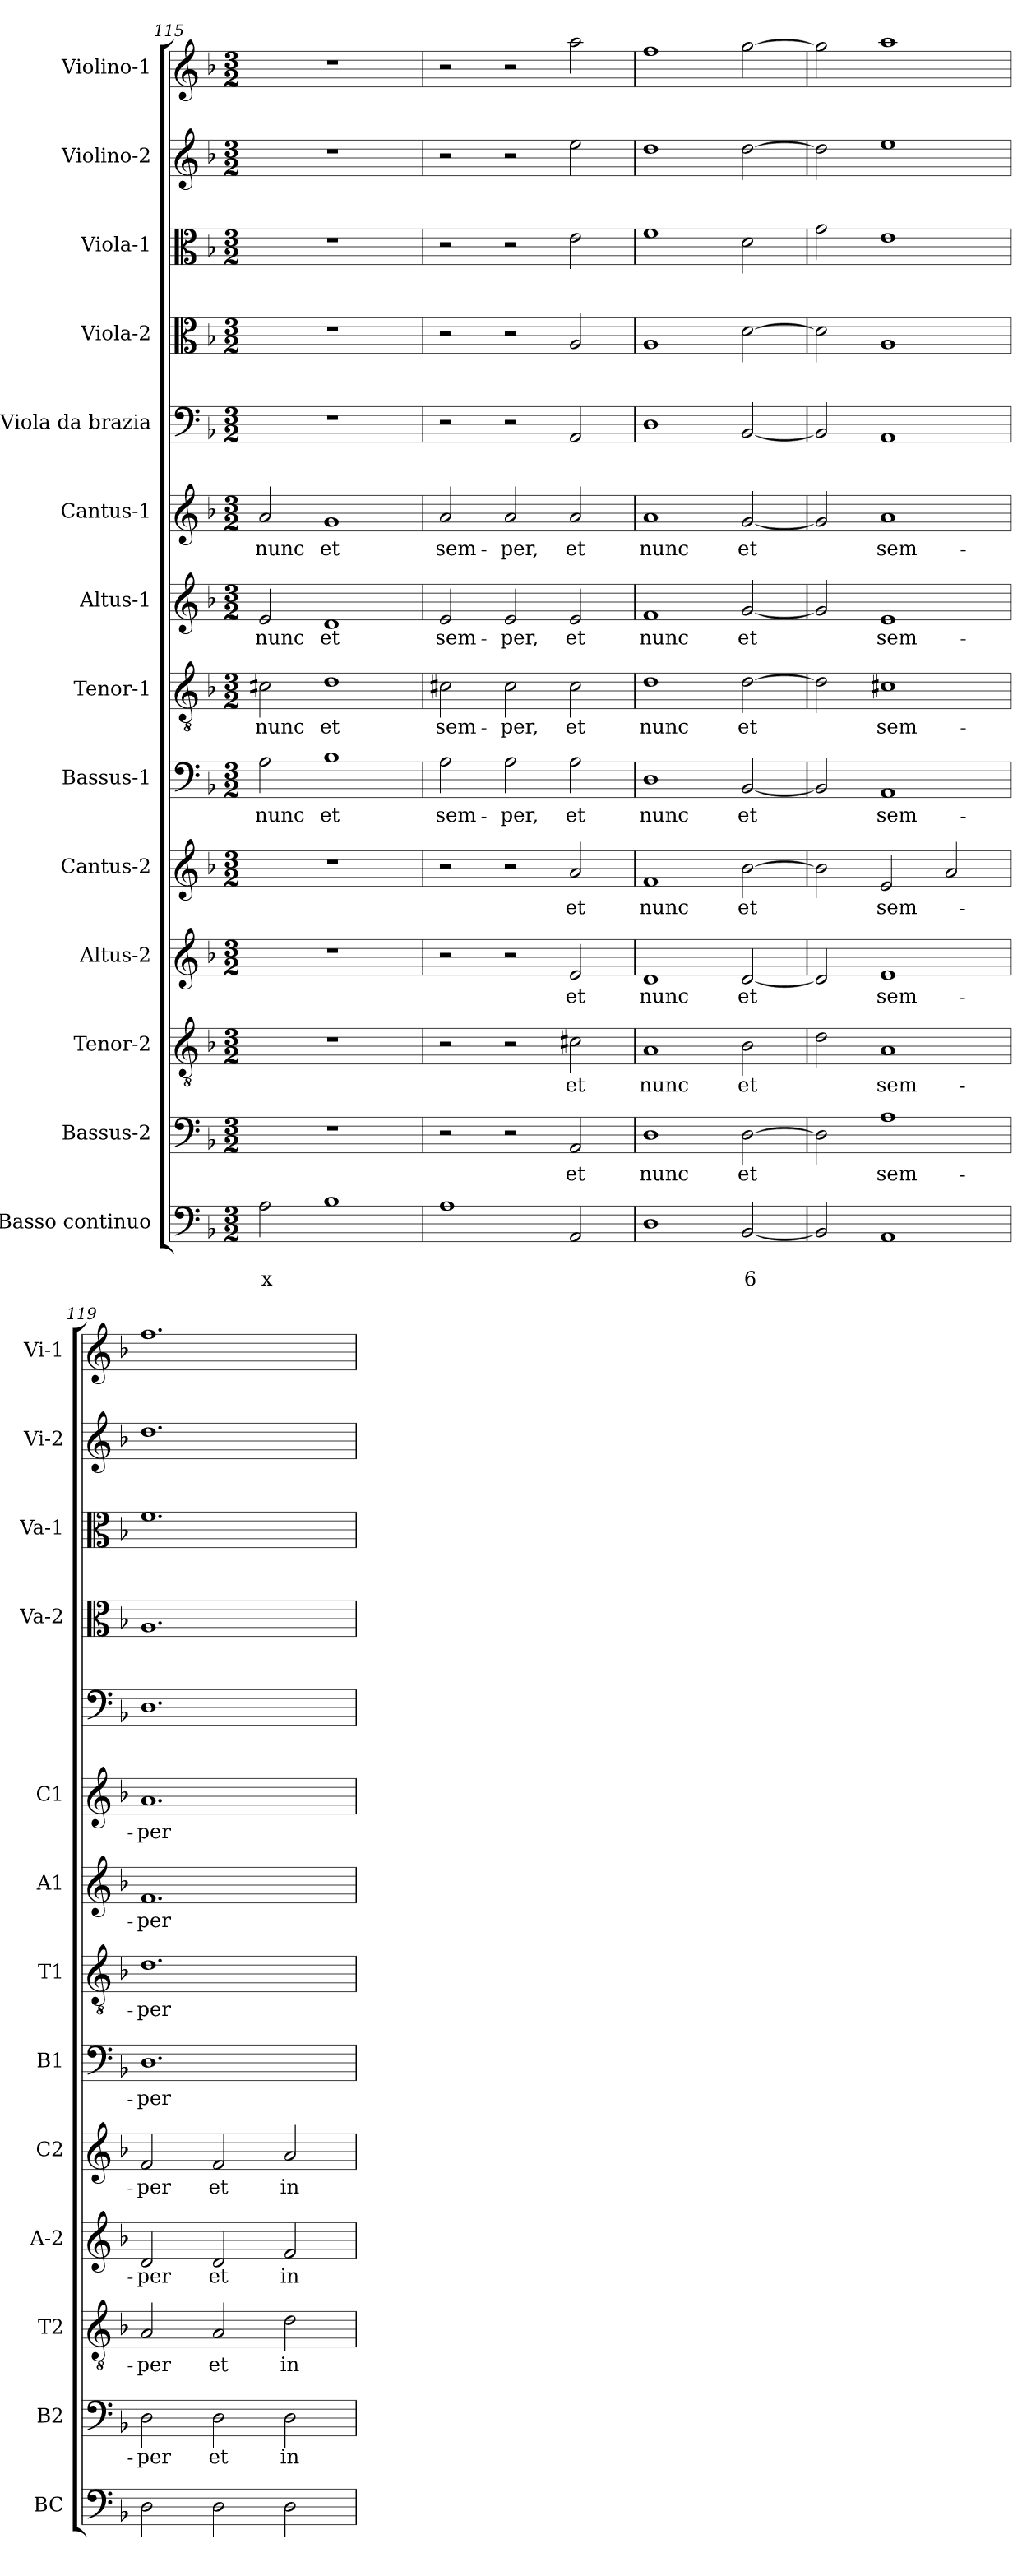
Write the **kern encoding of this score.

**kern	**text	**text	**kern	**text	**kern	**text	**kern	**text	**kern	**text	**kern	**text	**kern	**text	**kern	**text	**kern	**text	**kern	**kern	**kern	**kern	**kern
*part14	*part14	*part14	*part13	*part13	*part12	*part12	*part11	*part11	*part10	*part10	*part9	*part9	*part8	*part8	*part7	*part7	*part6	*part6	*part5	*part4	*part3	*part2	*part1
*staff14	*staff14	*staff14	*staff13	*staff13	*staff12	*staff12	*staff11	*staff11	*staff10	*staff10	*staff9	*staff9	*staff8	*staff8	*staff7	*staff7	*staff6	*staff6	*staff5	*staff4	*staff3	*staff2	*staff1
*I"Basso continuo	*	*	*I"Bassus-2	*	*I"Tenor-2	*	*I"Altus-2	*	*I"Cantus-2	*	*I"Bassus-1	*	*I"Tenor-1	*	*I"Altus-1	*	*I"Cantus-1	*	*I"Viola  da brazia	*I"Viola-2	*I"Viola-1	*I"Violino-2	*I"Violino-1
*I'BC	*	*	*I'B2	*	*I'T2	*	*I'A-2	*	*I'C2	*	*I'B1	*	*I'T1	*	*I'A1	*	*I'C1	*	*	*I'Va-2	*I'Va-1	*I'Vi-2	*I'Vi-1
*clefF4	*	*	*clefF4	*	*clefGv2	*	*clefG2	*	*clefG2	*	*clefF4	*	*clefGv2	*	*clefG2	*	*clefG2	*	*clefF4	*clefC3	*clefC3	*clefG2	*clefG2
*k[b-]	*	*	*k[b-]	*	*k[b-]	*	*k[b-]	*	*k[b-]	*	*k[b-]	*	*k[b-]	*	*k[b-]	*	*k[b-]	*	*k[b-]	*k[b-]	*k[b-]	*k[b-]	*k[b-]
*F:	*	*	*F:	*	*F:	*	*F:	*	*F:	*	*F:	*	*F:	*	*F:	*	*F:	*	*F:	*F:	*F:	*F:	*F:
*M3/2	*	*	*M3/2	*	*M3/2	*	*M3/2	*	*M3/2	*	*M3/2	*	*M3/2	*	*M3/2	*	*M3/2	*	*M3/2	*M3/2	*M3/2	*M3/2	*M3/2
=115	=115	=115	=115	=115	=115	=115	=115	=115	=115	=115	=115	=115	=115	=115	=115	=115	=115	=115	=115	=115	=115	=115	=115
!	!	!LO:LY:b	!	!	!	!	!	!	!	!	!	!LO:LY:b	!	!LO:LY:b	!	!LO:LY:b	!	!LO:LY:b	!	!	!	!	!
2A\	.	x	1.r	.	1.r	.	1.r	.	1.r	.	2A\	nunc	2c#X\	nunc	2e/	nunc	2a/	nunc	1.r	1.r	1.r	1.r	1.r
!	!	!	!	!	!	!	!	!	!	!	!	!LO:LY:b	!	!LO:LY:b	!	!LO:LY:b	!	!LO:LY:b	!	!	!	!	!
1B-	.	.	.	.	.	.	.	.	.	.	1B-	et	1d	et	1d	et	1g	et	.	.	.	.	.
=116	=116	=116	=116	=116	=116	=116	=116	=116	=116	=116	=116	=116	=116	=116	=116	=116	=116	=116	=116	=116	=116	=116	=116
!	!	!	!	!	!	!	!	!	!	!	!	!LO:LY:b	!	!LO:LY:b	!	!LO:LY:b	!	!LO:LY:b	!	!	!	!	!
1A	.	.	2r	.	2r	.	2r	.	2r	.	2A\	sem-	2c#X\	sem-	2e/	sem-	2a/	sem-	2r	2r	2r	2r	2r
!	!	!	!	!	!	!	!	!	!	!	!	!LO:LY:b	!	!LO:LY:b	!	!LO:LY:b	!	!LO:LY:b	!	!	!	!	!
.	.	.	2r	.	2r	.	2r	.	2r	.	2A\	-per,	2c#\	-per,	2e/	-per,	2a/	-per,	2r	2r	2r	2r	2r
!	!	!	!	!LO:LY:b	!	!LO:LY:b	!	!LO:LY:b	!	!LO:LY:b	!	!LO:LY:b	!	!LO:LY:b	!	!LO:LY:b	!	!LO:LY:b	!	!	!	!	!
2AA/	.	.	2AA/	et	2c#X\	et	2e/	et	2a/	et	2A\	et	2c#\	et	2e/	et	2a/	et	2AA/	2A/	2e\	2ee\	2aa\
=117	=117	=117	=117	=117	=117	=117	=117	=117	=117	=117	=117	=117	=117	=117	=117	=117	=117	=117	=117	=117	=117	=117	=117
!	!	!	!	!LO:LY:b	!	!LO:LY:b	!	!LO:LY:b	!	!LO:LY:b	!	!LO:LY:b	!	!LO:LY:b	!	!LO:LY:b	!	!LO:LY:b	!	!	!	!	!
1D	.	.	1D	nunc	1A	nunc	1d	nunc	1f	nunc	1D	nunc	1d	nunc	1f	nunc	1a	nunc	1D	1A	1f	1dd	1ff
!	!	!LO:LY:b	!	!LO:LY:b	!	!LO:LY:b	!	!LO:LY:b	!	!LO:LY:b	!	!LO:LY:b	!	!LO:LY:b	!	!LO:LY:b	!	!LO:LY:b	!	!	!	!	!
[2BB-/	.	6	[2D\	et	2B-\	et	[2d/	et	[2b-\	et	[2BB-/	et	[2d\	et	[2g/	et	[2g/	et	[2BB-/	[2d\	2d\	[2dd\	[2gg\
=118	=118	=118	=118	=118	=118	=118	=118	=118	=118	=118	=118	=118	=118	=118	=118	=118	=118	=118	=118	=118	=118	=118	=118
2BB-/]	.	.	2D\]	.	2d\	.	2d/]	.	2b-\]	.	2BB-/]	.	2d\]	.	2g/]	.	2g/]	.	2BB-/]	2d\]	2g\	2dd\]	2gg\]
!	!	!	!	!LO:LY:b	!	!LO:LY:b	!	!LO:LY:b	!	!LO:LY:b	!	!LO:LY:b	!	!LO:LY:b	!	!LO:LY:b	!	!LO:LY:b	!	!	!	!	!
1AA	.	.	1A	sem-	1A	sem-	1e	sem-	2e/	sem-	1AA	sem-	1c#X	sem-	1e	sem-	1a	sem-	1AA	1A	1e	1ee	1aa
.	.	.	.	.	.	.	.	.	2a/	.	.	.	.	.	.	.	.	.	.	.	.	.	.
=119	=119	=119	=119	=119	=119	=119	=119	=119	=119	=119	=119	=119	=119	=119	=119	=119	=119	=119	=119	=119	=119	=119	=119
!	!	!	!	!LO:LY:b	!	!LO:LY:b	!	!LO:LY:b	!	!LO:LY:b	!	!LO:LY:b	!	!LO:LY:b	!	!LO:LY:b	!	!LO:LY:b	!	!	!	!	!
2D\	.	.	2D\	-per	2A/	-per	2d/	-per	2f/	-per	1.D	-per	1.d	-per	1.f	-per	1.a	-per	1.D	1.A	1.f	1.dd	1.ff
!	!	!	!	!LO:LY:b	!	!LO:LY:b	!	!LO:LY:b	!	!LO:LY:b	!	!	!	!	!	!	!	!	!	!	!	!	!
2D\	.	.	2D\	et	2A/	et	2d/	et	2f/	et	.	.	.	.	.	.	.	.	.	.	.	.	.
!	!	!	!	!LO:LY:b	!	!LO:LY:b	!	!LO:LY:b	!	!LO:LY:b	!	!	!	!	!	!	!	!	!	!	!	!	!
2D\	.	.	2D\	in	2d\	in	2f/	in	2a/	in	.	.	.	.	.	.	.	.	.	.	.	.	.
=	=	=	=	=	=	=	=	=	=	=	=	=	=	=	=	=	=	=	=	=	=	=	=
*-	*-	*-	*-	*-	*-	*-	*-	*-	*-	*-	*-	*-	*-	*-	*-	*-	*-	*-	*-	*-	*-	*-	*-
